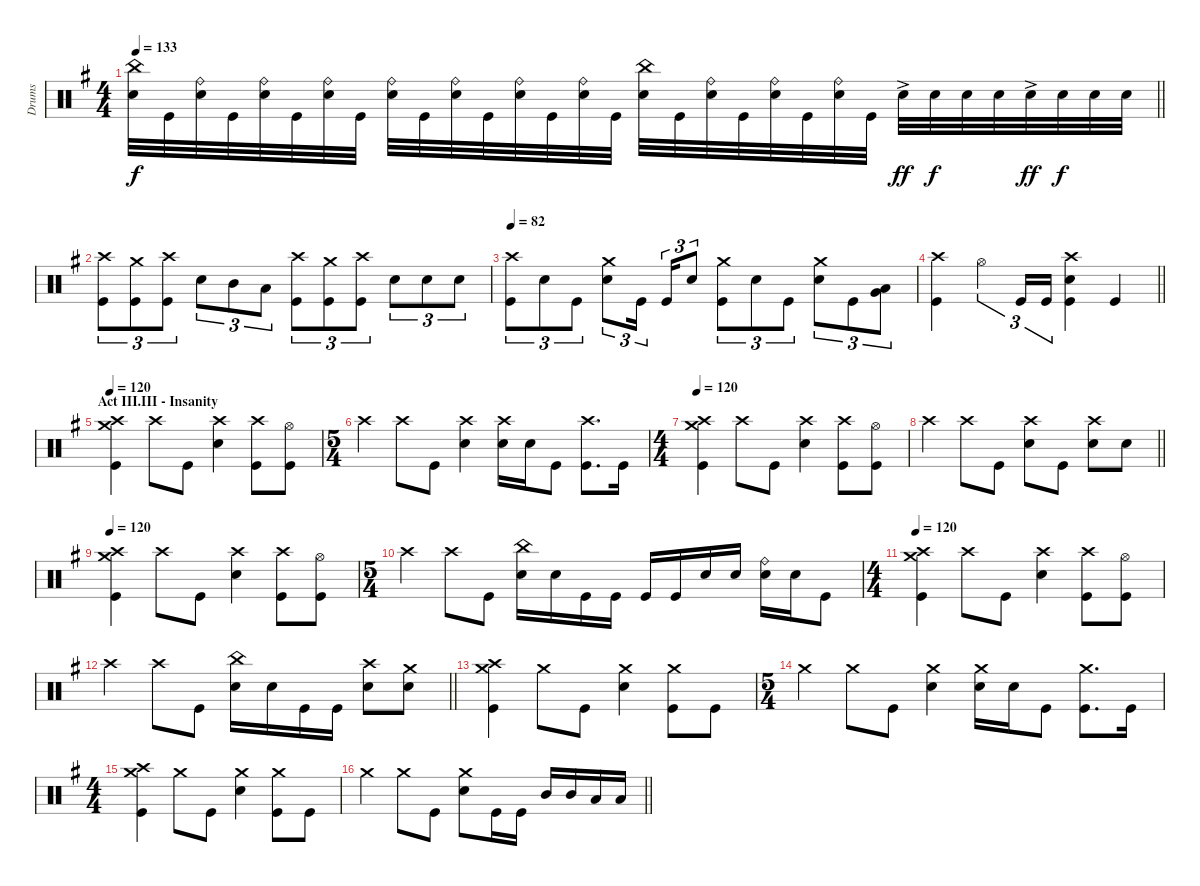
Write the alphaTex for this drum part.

\track ("Drums" "Drums") {instrument percussion}
\staff
\articulation defaults
\ts (4 4)
\tempo 133
\clef neutral
\barLineRight lightlight
\ks eminor
("China (hit)" "Electric Snare (hit)").32{dy f} "Kick (hit)".32 ("Ride (bell)" "Electric Snare (hit)").32 "Kick (hit)".32 ("Ride (bell)" "Electric Snare (hit)").32 "Kick (hit)".32 ("Ride (bell)" "Electric Snare (hit)").32 "Kick (hit)".32 ("Ride (bell)" "Electric Snare (hit)").32 "Kick (hit)".32 ("Ride (bell)" "Electric Snare (hit)").32 "Kick (hit)".32 ("Ride (bell)" "Electric Snare (hit)").32 "Kick (hit)".32 ("Ride (bell)" "Electric Snare (hit)").32 "Kick (hit)".32 ("China (hit)" "Electric Snare (hit)").32 "Kick (hit)".32 ("Ride (bell)" "Electric Snare (hit)").32 "Kick (hit)".32 ("Ride (bell)" "Electric Snare (hit)").32 "Kick (hit)".32 ("Ride (bell)" "Electric Snare (hit)").32 "Kick (hit)".32 "Electric Snare (hit)"{ac}.32{dy ff} "Electric Snare (hit)".32{dy f} "Electric Snare (hit)".32 "Electric Snare (hit)".32 "Electric Snare (hit)"{ac}.32{dy ff} "Electric Snare (hit)".32{dy f} "Electric Snare (hit)".32 "Electric Snare (hit)".32 |
("Crash high (hit)" "Kick (hit)").8{tu (3 2)} ("Crash medium (hit)" "Kick (hit)").8{tu (3 2)} ("Crash high (hit)" "Kick (hit)").8{tu (3 2)} "Electric Snare (hit)".8{tu (3 2)} "Mid Tom (hit)".8{tu (3 2)} "Low Tom (hit)".8{tu (3 2)} ("Crash high (hit)" "Kick (hit)").8{tu (3 2)} ("Crash medium (hit)" "Kick (hit)").8{tu (3 2)} ("Crash high (hit)" "Kick (hit)").8{tu (3 2)} "Electric Snare (hit)".8{tu (3 2)} "Electric Snare (hit)".8{tu (3 2)} "Electric Snare (hit)".8{tu (3 2)} |
\tempo 82
("Crash high (hit)" "Kick (hit)").8{tu (3 2)} "Electric Snare (hit)".8{tu (3 2)} "Kick (hit)".8{tu (3 2)} ("Crash medium (hit)" "Electric Snare (hit)").8{tu (3 2)} "Kick (hit)".16{tu (3 2) beam splitsecondary} "Kick (hit)".16{tu (3 2)} "Electric Snare (hit)".8{tu (3 2)} ("Crash medium (hit)" "Kick (hit)").8{tu (3 2)} "Electric Snare (hit)".8{tu (3 2)} "Kick (hit)".8{tu (3 2)} ("Crash medium (hit)" "Electric Snare (hit)").8{tu (3 2)} "Kick (hit)".8{tu (3 2)} ("Very Low Tom (hit)" "Low Floor Tom (hit)").8{tu (3 2)} |
\barLineRight lightlight
("Crash high (hit)" "Kick (hit)").4 "Hi-Hat (open)".4{tu (3 2)} "Kick (hit)".16{tu (3 2)} "Kick (hit)".16{tu (3 2)} ("Crash high (hit)" "Electric Snare (hit)" "Kick (hit)").4 "Kick (hit)".4 |
\section ("" "Act III.III - Insanity")
\tempo 120
("Crash high (hit)" "Crash medium (hit)" "Kick (hit)").4 "Crash high (hit)".8 "Kick (hit)".8 ("Crash high (hit)" "Electric Snare (hit)").4 ("Crash high (hit)" "Kick (hit)").8 ("Hi-Hat (open)" "Kick (hit)").8 |
\ts (5 4)
"Crash high (hit)".4 "Crash high (hit)".8 "Kick (hit)".8 ("Crash high (hit)" "Electric Snare (hit)").4 ("Crash high (hit)" "Electric Snare (hit)").16 "Electric Snare (hit)".16 "Kick (hit)".8 ("Crash high (hit)" "Kick (hit)").8{d} "Kick (hit)".16 |
\ts (4 4)
\tempo 120
("Crash high (hit)" "Crash medium (hit)" "Kick (hit)").4 "Crash high (hit)".8 "Kick (hit)".8 ("Crash high (hit)" "Electric Snare (hit)").4 ("Crash high (hit)" "Kick (hit)").8 ("Hi-Hat (open)" "Kick (hit)").8 |
\barLineRight lightlight "Crash high (hit)".4 "Crash high (hit)".8 "Kick (hit)".8
("Crash high (hit)" "Electric Snare (hit)").8 "Kick (hit)".8 ("Crash high (hit)" "Electric Snare (hit)").8 "Electric Snare (hit)".8 |
\tempo 120
("Crash high (hit)" "Crash medium (hit)" "Kick (hit)").4 "Crash high (hit)".8 "Kick (hit)".8 ("Crash high (hit)" "Electric Snare (hit)").4 ("Crash high (hit)" "Kick (hit)").8 ("Hi-Hat (open)" "Kick (hit)").8 |
\ts (5 4)
"Crash high (hit)".4 "Crash high (hit)".8 "Kick (hit)".8 ("China (hit)" "Electric Snare (hit)").16 "Electric Snare (hit)".16 "Kick (hit)".16 "Kick (hit)".16 "Kick (hit)".16 "Kick (hit)".16 "Electric Snare (hit)".16 "Electric Snare (hit)".16 ("Ride (bell)" "Electric Snare (hit)").16 "Electric Snare (hit)".16 "Kick (hit)".8 |
\ts (4 4)
\tempo 120
("Crash high (hit)" "Crash medium (hit)" "Kick (hit)").4 "Crash high (hit)".8 "Kick (hit)".8 ("Crash high (hit)" "Electric Snare (hit)").4 ("Crash high (hit)" "Kick (hit)").8 ("Hi-Hat (open)" "Kick (hit)").8 |
\barLineRight lightlight "Crash high (hit)".4 "Crash high (hit)".8 "Kick (hit)".8
("China (hit)" "Electric Snare (hit)").16 "Electric Snare (hit)".16 "Kick (hit)".16 "Kick (hit)".16 ("Crash high (hit)" "Electric Snare (hit)").8 ("Crash medium (hit)" "Electric Snare (hit)").8 |
\section ("" "")
("Crash high (hit)" "Crash medium (hit)" "Kick (hit)").4 "Crash medium (hit)".8 "Kick (hit)".8 ("Crash medium (hit)" "Electric Snare (hit)").4 ("Crash medium (hit)" "Kick (hit)").8 "Kick (hit)".8 |
\ts (5 4)
"Crash medium (hit)".4 "Crash medium (hit)".8 "Kick (hit)".8 ("Crash medium (hit)" "Electric Snare (hit)").4 ("Crash medium (hit)" "Electric Snare (hit)").16 "Electric Snare (hit)".16 "Kick (hit)".8 ("Crash medium (hit)" "Kick (hit)").8{d} "Kick (hit)".16 |
\ts (4 4)
("Crash high (hit)" "Crash medium (hit)" "Kick (hit)").4 "Crash medium (hit)".8 "Kick (hit)".8 ("Crash medium (hit)" "Electric Snare (hit)").4 ("Crash medium (hit)" "Kick (hit)").8 "Kick (hit)".8 |
\barLineRight lightlight "Crash medium (hit)".4 "Crash medium (hit)".8 "Kick (hit)".8
("Crash medium (hit)" "Electric Snare (hit)").8 "Kick (hit)".16 "Kick (hit)".16 "Mid Tom (hit)".16 "Mid Tom (hit)".16 "Low Tom (hit)".16 "Low Tom (hit)".16
